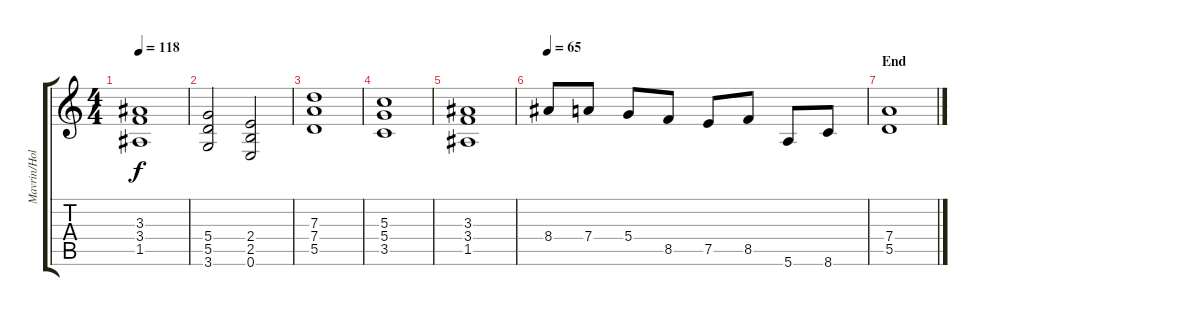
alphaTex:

\track ("Mavrin/Holstinin" "Mavrin/Hol") {instrument distortionguitar}
\staff {score tabs}
\tuning (E4 B3 G3 D3 A2 E2) {hide}
\ts (4 4)
\tempo 118
\clef g2
\ks c
(3.3 3.4 1.5).1{dy f} |
(5.4 5.5 3.6).2 (2.4 2.5 0.6).2 |
(7.3 7.4 5.5).1 |
(5.3 5.4 3.5).1 |
(3.3 3.4 1.5).1 |
\tempo 65
8.4.8 7.4.8 5.4.8 8.5.8 7.5.8 8.5.8 5.6.8 8.6.8 |
\section ("" "End")
(7.4 5.5).1
